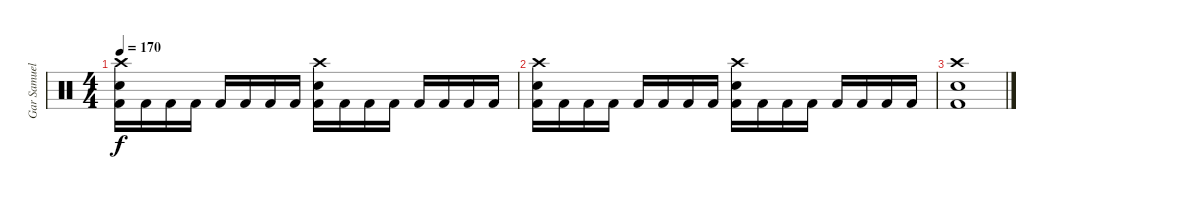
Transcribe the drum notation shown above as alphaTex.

\track ("Gar Samuelson" "Gar Samuel") {instrument percussion}
\staff {score}
\articulation defaults
\ts (4 4)
\tempo 170
\clef neutral
\ks c
("Crash high (hit)" "Snare (hit) 2" "Kick (hit) 2").16{dy f} "Kick (hit) 2".16 "Kick (hit) 2".16 "Kick (hit) 2".16 "Kick (hit) 2".16 "Kick (hit) 2".16 "Kick (hit) 2".16 "Kick (hit) 2".16 ("Crash high (hit)" "Snare (hit) 2" "Kick (hit) 2").16 "Kick (hit) 2".16 "Kick (hit) 2".16 "Kick (hit) 2".16 "Kick (hit) 2".16 "Kick (hit) 2".16 "Kick (hit) 2".16 "Kick (hit) 2".16 |
("Crash high (hit)" "Snare (hit) 2" "Kick (hit) 2").16 "Kick (hit) 2".16 "Kick (hit) 2".16 "Kick (hit) 2".16 "Kick (hit) 2".16 "Kick (hit) 2".16 "Kick (hit) 2".16 "Kick (hit) 2".16 ("Crash high (hit)" "Snare (hit) 2" "Kick (hit) 2").16 "Kick (hit) 2".16 "Kick (hit) 2".16 "Kick (hit) 2".16 "Kick (hit) 2".16 "Kick (hit) 2".16 "Kick (hit) 2".16 "Kick (hit) 2".16 |
("Crash high (hit)" "Snare (hit) 2" "Kick (hit) 2").1
